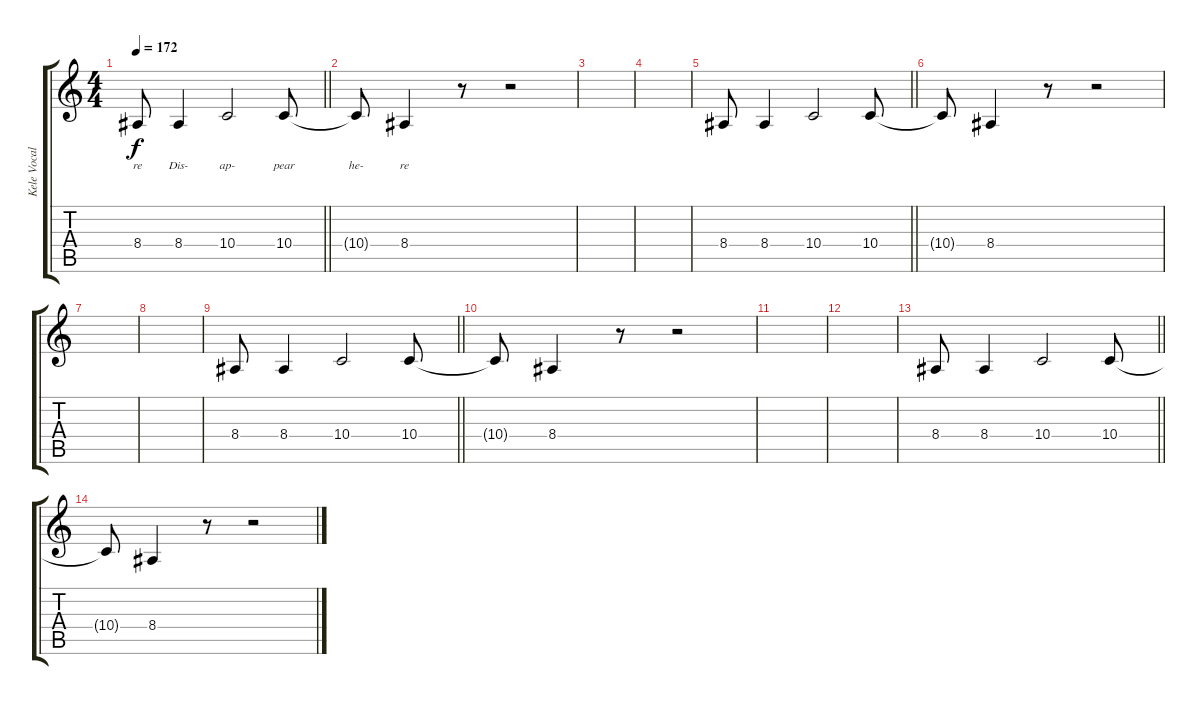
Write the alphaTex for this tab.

\track ("Kele Vocals" "Kele Vocal") {instrument tenorsax}
\staff {score tabs}
\tuning (E4 B3 G3 D3 A2 E2) {hide}
\ts (4 4)
\tempo 172
\clef g2
\barLineRight lightlight
\ks c
8.4.8{lyrics (0 "re") lyrics (1 "") lyrics (2 "") lyrics (3 "") lyrics (4 "") dy f} 8.4.4{lyrics (0 "Dis-") lyrics (1 "") lyrics (2 "") lyrics (3 "") lyrics (4 "")} 10.4.2{lyrics (0 "ap-") lyrics (1 "") lyrics (2 "") lyrics (3 "") lyrics (4 "")} 10.4.8{lyrics (0 "pear") lyrics (1 "") lyrics (2 "") lyrics (3 "") lyrics (4 "")} |
10.4{t}.8{lyrics (0 "he-") lyrics (1 "") lyrics (2 "") lyrics (3 "") lyrics (4 "")} 8.4.4{lyrics (0 "re") lyrics (1 "") lyrics (2 "") lyrics (3 "") lyrics (4 "")} r.8 r.2 |
|
|
\barLineRight lightlight
8.4.8 8.4.4 10.4.2 10.4.8 |
10.4{t}.8 8.4.4 r.8 r.2 |
|
|
\barLineRight lightlight
8.4.8 8.4.4 10.4.2 10.4.8 |
10.4{t}.8 8.4.4 r.8 r.2 |
|
|
\barLineRight lightlight
8.4.8 8.4.4 10.4.2 10.4.8 |
10.4{t}.8 8.4.4 r.8 r.2
